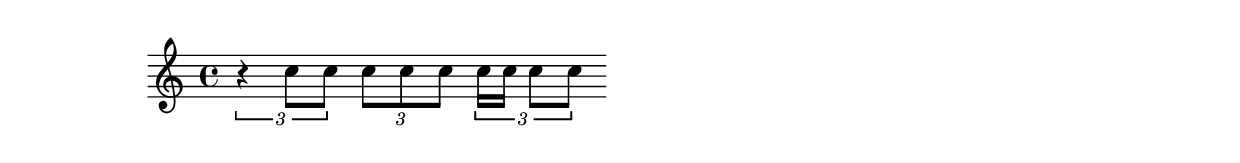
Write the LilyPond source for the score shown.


\version "1.9.8"
\header {

texidoc = "In combination with a beam, the bracket of the tuplet
bracket is removed. This only happens if there is one beam, as long as
the bracket."

}
    \paper { raggedright= ##t }

\score { \notes \context Voice\relative c'' {
\times 2/3 { r  c8[ c8] }
\times 2/3 {  c8[ c c] }
\times 2/3 {  c16[ c16]  c8[ c8] }
}}

